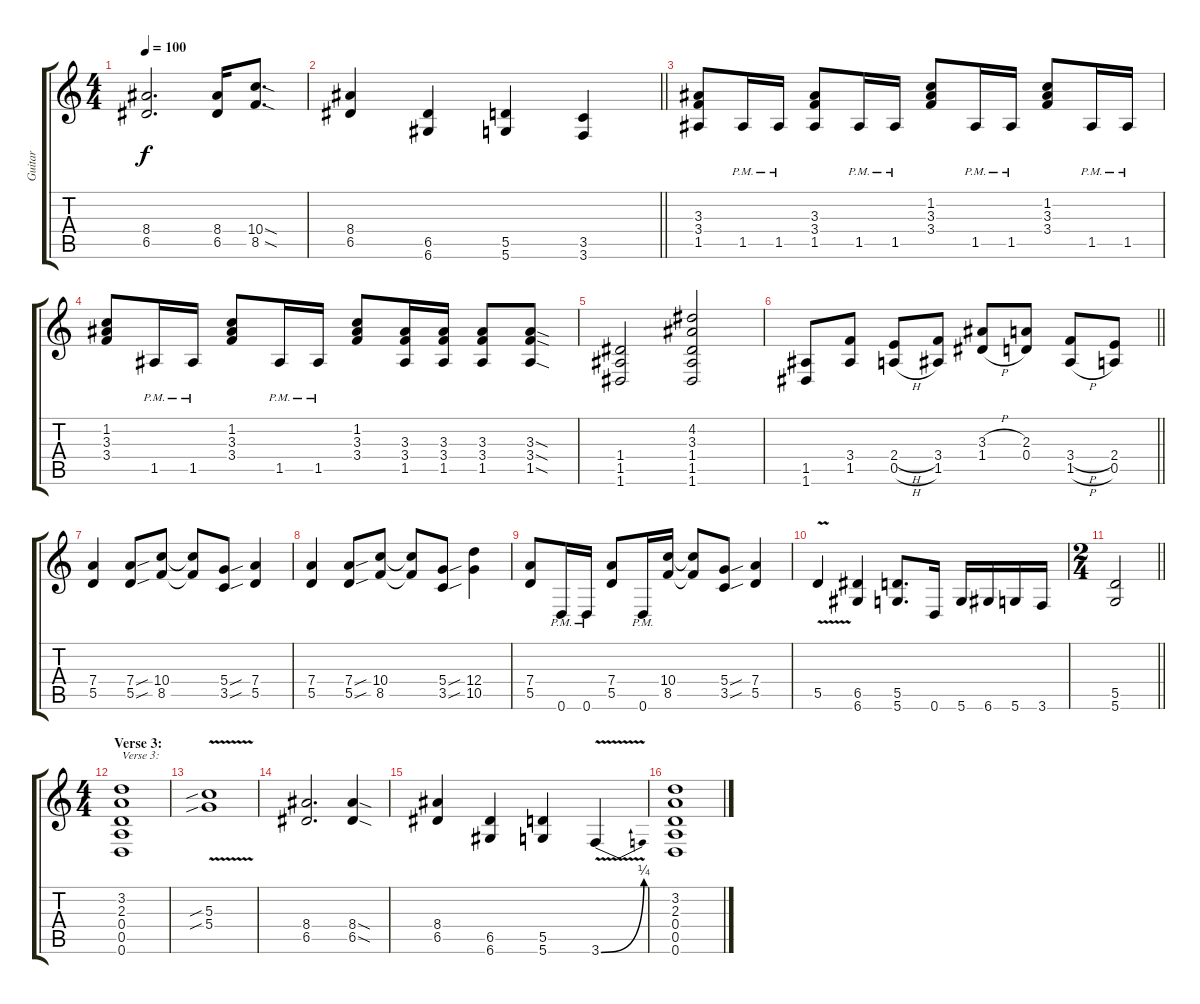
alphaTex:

\track ("Guitar" "Guitar") {instrument distortionguitar}
\staff {score tabs}
\tuning (E4 B3 G3 D3 A2 D2) {hide}
\ts (4 4)
\tempo 100
\clef g2
\ks c
(8.4 6.5).2{d dy f} (8.4 6.5).16 (10.4{sod} 8.5{sod}).8{d} |
\barLineRight lightlight
(8.4 6.5).4 (6.5 6.6).4 (5.5 5.6).4 (3.5 3.6).4 |
(3.3 3.4 1.5).8 1.5{pm}.16 1.5{pm}.16 (3.3 3.4 1.5).8 1.5{pm}.16 1.5{pm}.16 (1.2 3.3 3.4).8 1.5{pm}.16 1.5{pm}.16 (1.2 3.3 3.4).8 1.5{pm}.16 1.5{pm}.16 |
(1.2 3.3 3.4).8 1.5{pm}.16 1.5{pm}.16 (1.2 3.3 3.4).8 1.5{pm}.16 1.5{pm}.16 (1.2 3.3 3.4).8 (3.3 3.4 1.5).16 (3.3 3.4 1.5).16 (3.3 3.4 1.5).8 (3.3{sod} 3.4{sod} 1.5{sod}).8 |
(1.4 1.5 1.6).2 (4.2 3.3 1.4 1.5 1.6).2 |
\barLineRight lightlight
(1.5 1.6).8 (3.4 1.5).8 (2.4{h} 0.5{h}).8 (3.4 1.5).8 (3.3{h} 1.4{h}).8 (2.3 0.4).8 (3.4{h} 1.5{h}).8 (2.4 0.5).8 |
(7.4 5.5).4 (7.4{sou} 5.5{sou}).8 (10.4 8.5).8 (10.4{t} 8.5{t}).8 (5.4{sou} 3.5{sou}).8 (7.4 5.5).4 |
(7.4 5.5).4 (7.4{sou} 5.5{sou}).8 (10.4 8.5).8 (10.4{t} 8.5{t}).8 (5.4{sou} 3.5{sou}).8 (12.4 10.5).4 |
(7.4 5.5).8 0.6{pm}.16 0.6{pm}.16 (7.4 5.5).8 0.6{pm}.16 (10.4 8.5).16 (10.4{t} 8.5{t}).8 (5.4{sou} 3.5{sou}).8 (7.4 5.5).4 |
5.5{v}.4 (6.5 6.6).4 (5.5 5.6).8{d} 0.6.16 5.6.16 6.6.16 5.6.16 3.6.16 |
\ts (2 4)
\barLineRight lightlight
(5.5 5.6).2 |
\ts (4 4)
\section ("" "Verse 3:")
(3.2 2.3 0.4 0.5 0.6).1{txt "Verse 3:"} |
(5.3{v sib} 5.4{sib}).1 |
(8.4 6.5).2{d} (8.4{sod} 6.5{sod}).4 |
(8.4 6.5).4 (6.5 6.6).4 (5.5 5.6).4 3.6{be (bend 0 0 60 1) v}.4 |
(3.2 2.3 0.4 0.5 0.6).1
